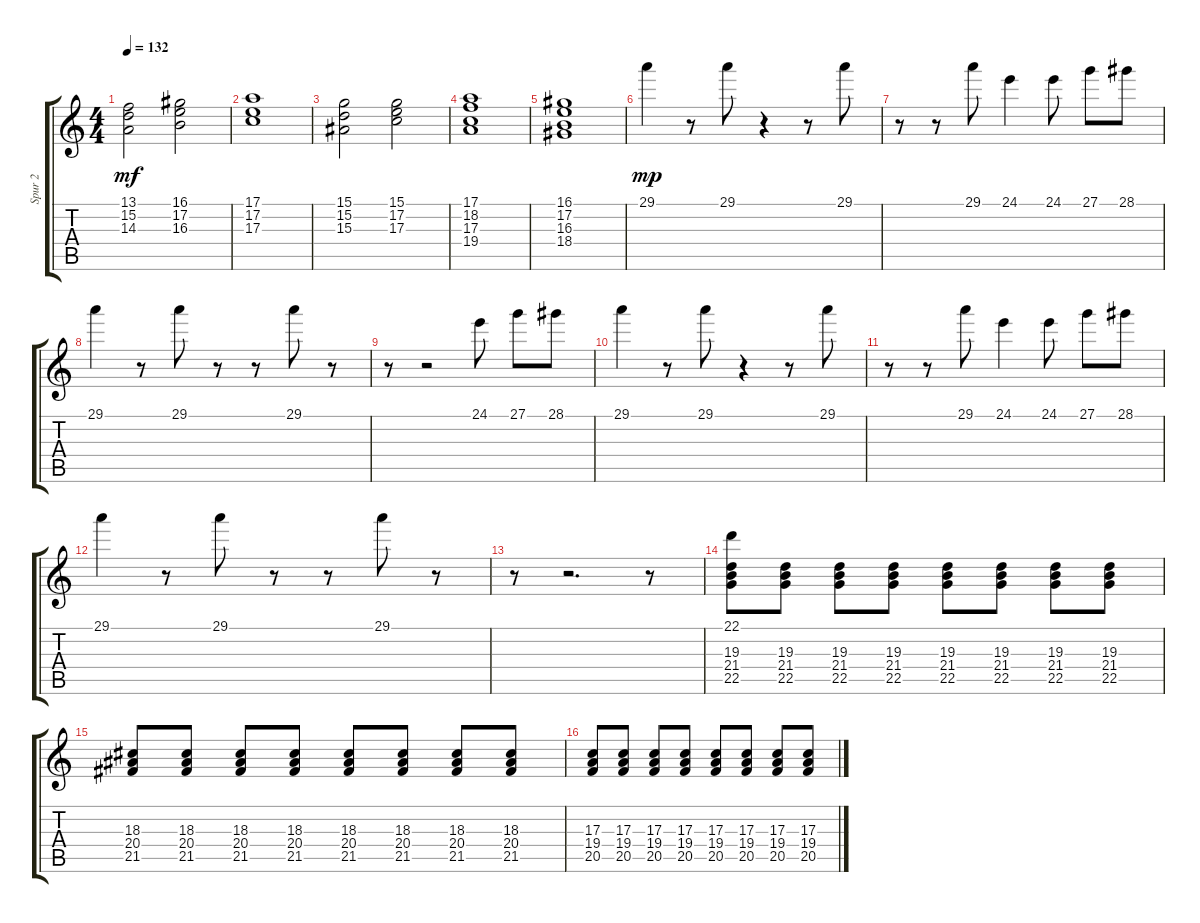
\track ("Spur 2" "Spur 2") {instrument rockorgan}
\staff {score tabs}
\tuning (E4 B3 G3 D3 A2 E2) {hide}
\ts (4 4)
\tempo 132
\clef g2
\ks c
(13.1 15.2 14.3).2{dy mf} (16.1 17.2 16.3).2 |
(17.1 17.2 17.3).1 |
(15.1 15.2 15.3).2 (15.1 17.2 17.3).2 |
(17.1 18.2 17.3 19.4).1 |
(16.1 17.2 16.3 18.4).1 |
29.1.4{dy mp} r.8 29.1.8 r.4 r.8 29.1.8 |
r.8 r.8 29.1.8 24.1.4 24.1.8 27.1.8 28.1.8 |
29.1.4 r.8 29.1.8 r.8 r.8 29.1.8 r.8 |
r.8 r.2 24.1.8 27.1.8 28.1.8 |
29.1.4 r.8 29.1.8 r.4 r.8 29.1.8 |
r.8 r.8 29.1.8 24.1.4 24.1.8 27.1.8 28.1.8 |
29.1.4 r.8 29.1.8 r.8 r.8 29.1.8 r.8 |
r.8 r.2{d} r.8 |
(22.1 19.3 21.4 22.5).8 (19.3 21.4 22.5).8 (19.3 21.4 22.5).8 (19.3 21.4 22.5).8 (19.3 21.4 22.5).8 (19.3 21.4 22.5).8 (19.3 21.4 22.5).8 (19.3 21.4 22.5).8 |
(18.3 20.4 21.5).8 (18.3 20.4 21.5).8 (18.3 20.4 21.5).8 (18.3 20.4 21.5).8 (18.3 20.4 21.5).8 (18.3 20.4 21.5).8 (18.3 20.4 21.5).8 (18.3 20.4 21.5).8 |
(17.3 19.4 20.5).8 (17.3 19.4 20.5).8 (17.3 19.4 20.5).8 (17.3 19.4 20.5).8 (17.3 19.4 20.5).8 (17.3 19.4 20.5).8 (17.3 19.4 20.5).8 (17.3 19.4 20.5).8
